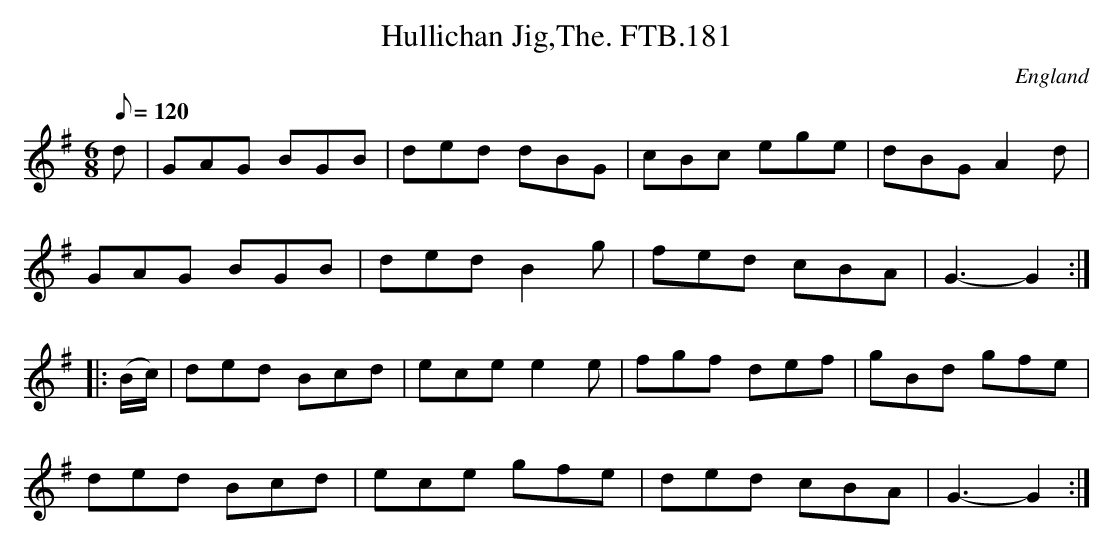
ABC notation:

X:1
T:Hullichan Jig,The. FTB.181
M:6/8
Q:120
O:England
K:G major
d|GAG BGB|ded dBG|cBc ege|dBG A2d|
GAG BGB|ded B2g|fed cBA|G3-G2:|
|:(B/c/)|ded Bcd|ece e2e|fgf def|gBd gfe|
ded Bcd|ece gfe|ded cBA|G3-G2:|
